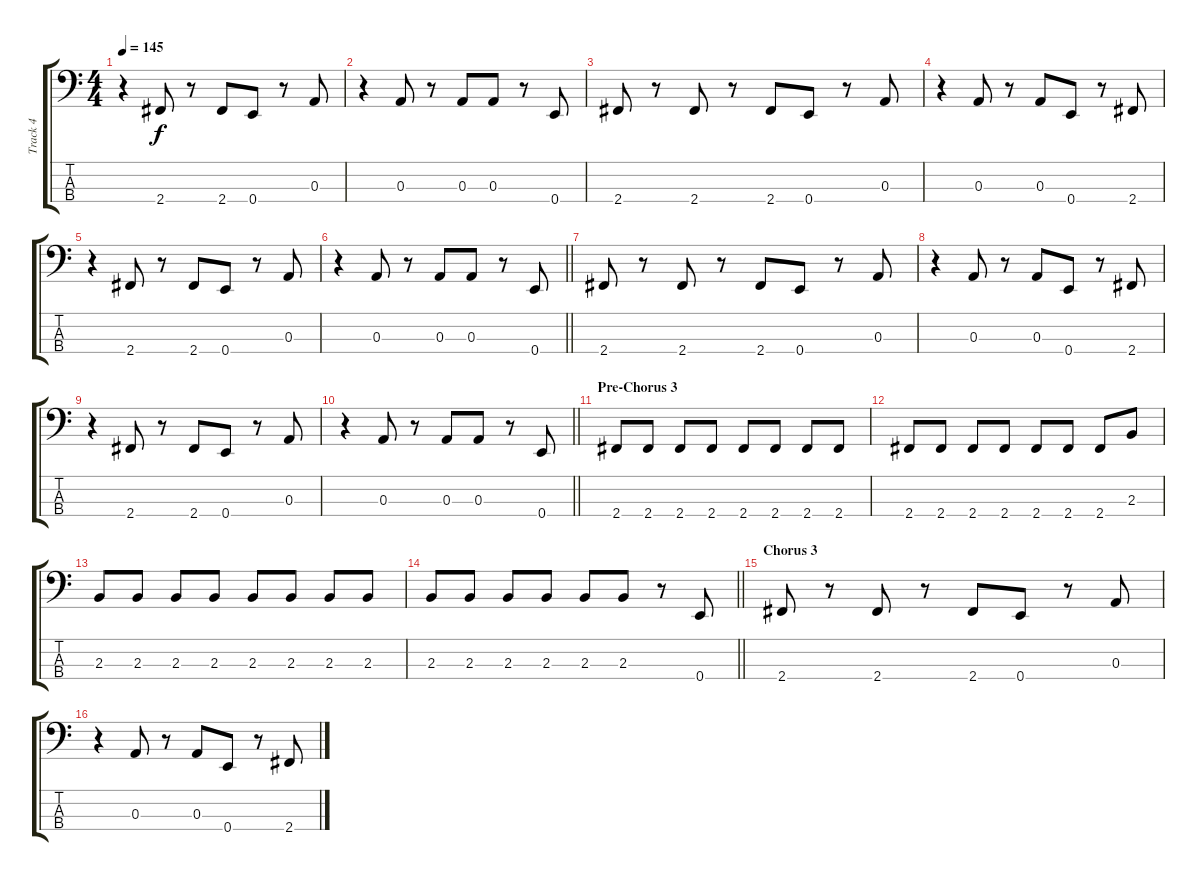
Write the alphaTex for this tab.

\track ("Track 4" "Track 4") {instrument electricbassfinger}
\staff {score tabs}
\tuning (G2 D2 A1 E1) {hide}
\ts (4 4)
\tempo 145
\clef f4
\ks c
r.4{dy f} 2.4.8 r.8 2.4.8 0.4.8 r.8 0.3.8 |
r.4 0.3.8 r.8 0.3.8 0.3.8 r.8 0.4.8 |
2.4.8 r.8 2.4.8 r.8 2.4.8 0.4.8 r.8 0.3.8 |
r.4 0.3.8 r.8 0.3.8 0.4.8 r.8 2.4.8 |
r.4 2.4.8 r.8 2.4.8 0.4.8 r.8 0.3.8 |
\barLineRight lightlight
r.4 0.3.8 r.8 0.3.8 0.3.8 r.8 0.4.8 |
2.4.8 r.8 2.4.8 r.8 2.4.8 0.4.8 r.8 0.3.8 |
r.4 0.3.8 r.8 0.3.8 0.4.8 r.8 2.4.8 |
r.4 2.4.8 r.8 2.4.8 0.4.8 r.8 0.3.8 |
\barLineRight lightlight
r.4 0.3.8 r.8 0.3.8 0.3.8 r.8 0.4.8 |
\section ("" "Pre-Chorus 3")
2.4.8 2.4.8 2.4.8 2.4.8 2.4.8 2.4.8 2.4.8 2.4.8 |
2.4.8 2.4.8 2.4.8 2.4.8 2.4.8 2.4.8 2.4.8 2.3.8 |
2.3.8 2.3.8 2.3.8 2.3.8 2.3.8 2.3.8 2.3.8 2.3.8 |
\barLineRight lightlight
2.3.8 2.3.8 2.3.8 2.3.8 2.3.8 2.3.8 r.8 0.4.8 |
\section ("" "Chorus 3")
2.4.8 r.8 2.4.8 r.8 2.4.8 0.4.8 r.8 0.3.8 |
r.4 0.3.8 r.8 0.3.8 0.4.8 r.8 2.4.8
